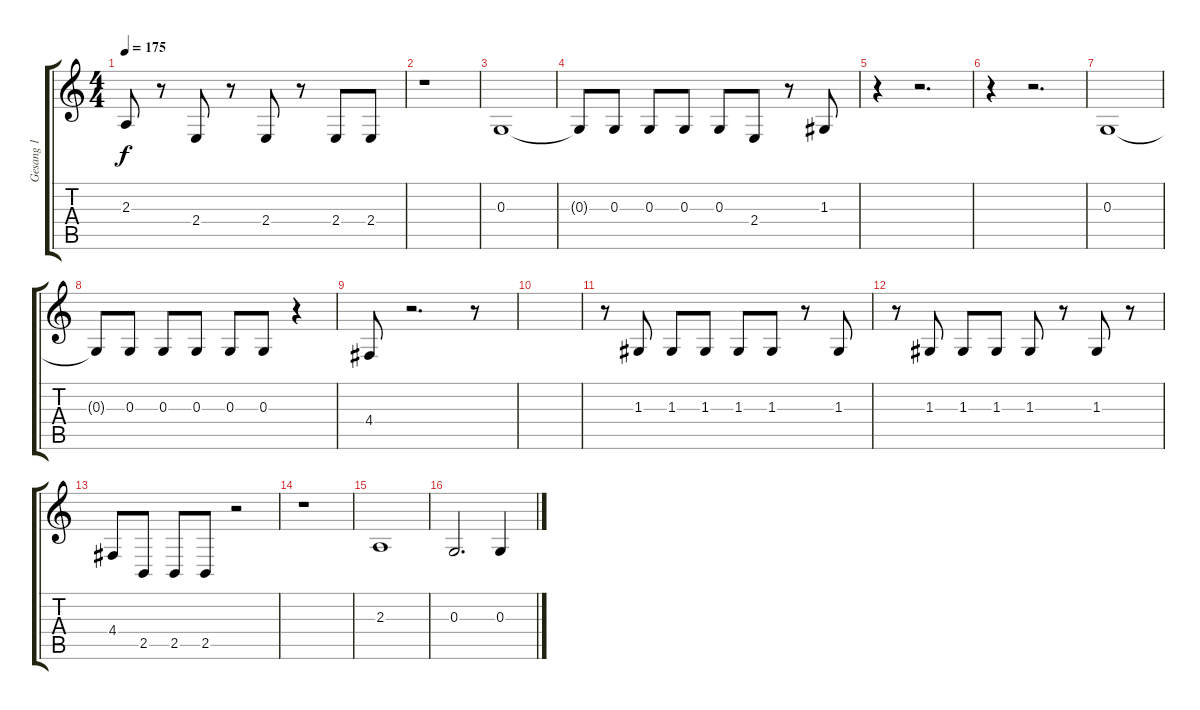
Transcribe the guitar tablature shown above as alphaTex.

\track ("Gesang 1" "Gesang 1") {instrument lead6voice}
\staff {score tabs}
\tuning (E4 B3 G3 D3 A2 E2) {hide}
\ts (4 4)
\tempo 175
\clef g2
\ks c
2.3{t}.8{dy f} r.8 2.4.8 r.8 2.4.8 r.8 2.4.8 2.4.8 |
r.1 |
0.3.1 |
0.3{t}.8 0.3.8 0.3.8 0.3.8 0.3.8 2.4.8 r.8 1.3.8 |
r.4 r.2{d} |
r.4 r.2{d} |
0.3.1 |
0.3{t}.8 0.3.8 0.3.8 0.3.8 0.3.8 0.3.8 r.4 |
4.4.8 r.2{d} r.8 |
|
r.8 1.3.8 1.3.8 1.3.8 1.3.8 1.3.8 r.8 1.3.8 |
r.8 1.3.8 1.3.8 1.3.8 1.3.8 r.8 1.3.8 r.8 |
4.4.8 2.5.8 2.5.8 2.5.8 r.2 |
r.1 |
2.3.1 |
0.3.2{d} 0.3.4
